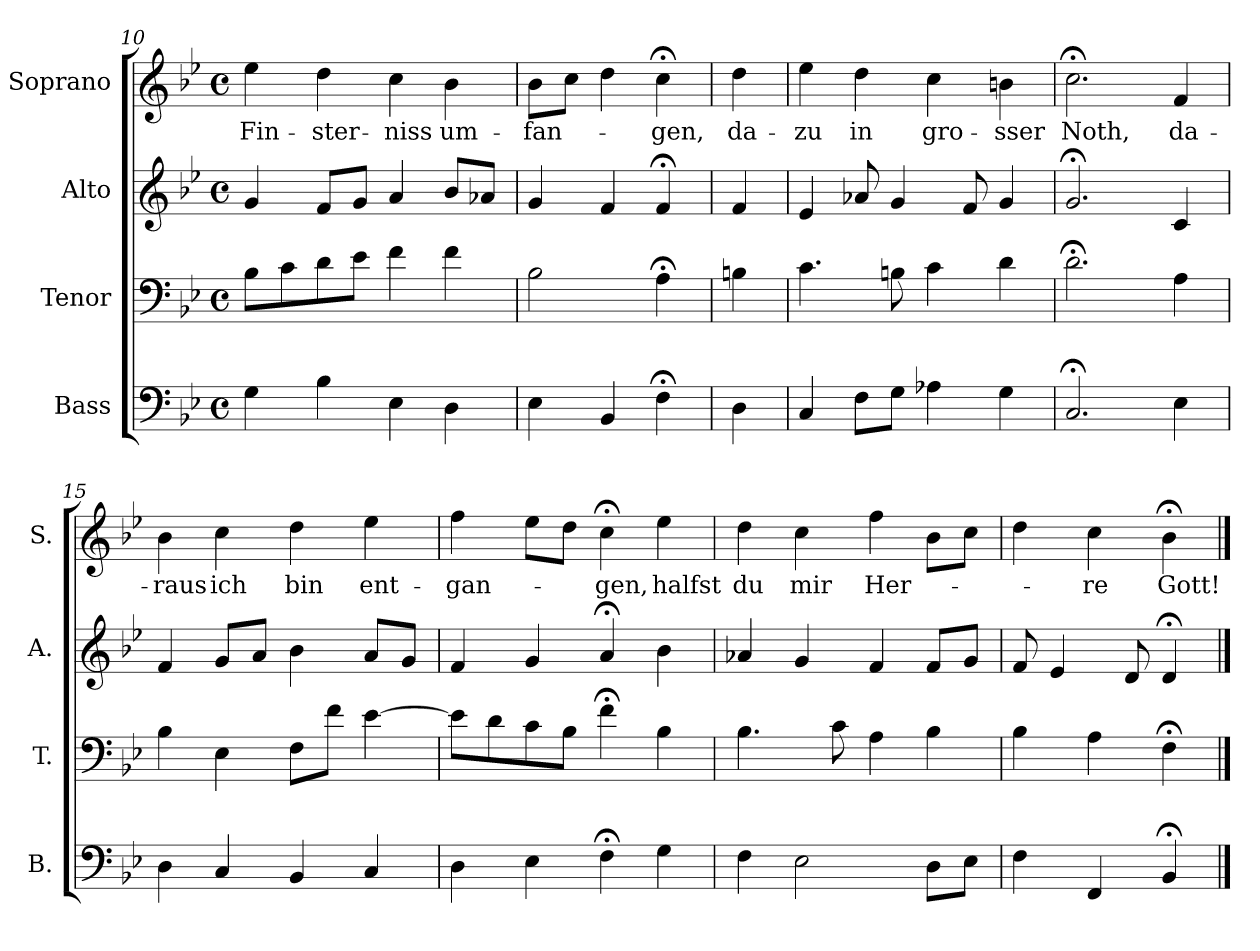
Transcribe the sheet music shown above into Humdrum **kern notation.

**kern	**kern	**kern	**kern	**text
*part4	*part3	*part2	*part1	*part1
*staff4	*staff3	*staff2	*staff1	*staff1
*I"Bass	*I"Tenor	*I"Alto	*I"Soprano	*
*I'B.	*I'T.	*I'A.	*I'S.	*
*clefF4	*clefF4	*clefG2	*clefG2	*
*k[b-e-]	*k[b-e-]	*k[b-e-]	*k[b-e-]	*
*B-:	*B-:	*B-:	*B-:	*
*M4/4	*M4/4	*M4/4	*M4/4	*
*met(c)	*met(c)	*met(c)	*met(c)	*
=10	=10	=10	=10	=10
!	!	!	!	!LO:LY:b
4G\	8B-\L	4g/	4ee-\	Fin-
.	8c\	.	.	.
!	!	!	!	!LO:LY:b
4B-\	8d\	8f/L	4dd\	-ster-
.	8e-\J	8g/J	.	.
!	!	!	!	!LO:LY:b
4E-\	4f\	4a/	4cc\	-niss
!	!	!	!	!LO:LY:b
4D\	4f\	8b-/L	4b-\	um-
.	.	8a-X/J	.	.
=11	=11	=11	=11	=11
!	!	!	!	!LO:LY:b
4E-\	2B-\	4g/	8b-\L	-fan-
.	.	.	8cc\J	.
4BB-/	.	4f/	4dd\	.
!	!	!	!	!LO:LY:b
4F;<\	4A;<\	4f;</	4cc;<\	-gen,
!!LO:PB:g=z
=12	=12	=12	=12	=12
!	!	!	!	!LO:LY:b
4D\	4Bn\	4f/	4dd\	da-
=13	=13	=13	=13	=13
!	!	!	!	!LO:LY:b
4C/	4.c\	4e-/	4ee-\	-zu
!	!	!	!	!LO:LY:b
8F\L	.	8a-X/	4dd\	in
8G\J	8Bn\	4g/	.	.
!	!	!	!	!LO:LY:b
4A-X\	4c\	.	4cc\	gro-
.	.	8f/	.	.
!	!	!	!	!LO:LY:b
4G\	4d\	4g/	4bn\	-sser
=14	=14	=14	=14	=14
!	!	!	!	!LO:LY:b
2.C;</	2.d;<\	2.g;</	2.cc;<\	Noth,
!	!	!	!	!LO:LY:b
4E-\	4A\	4c/	4f/	da-
=15	=15	=15	=15	=15
!	!	!	!	!LO:LY:b
4D\	4B-\	4f/	4b-\	-raus
!	!	!	!	!LO:LY:b
4C/	4E-\	8g/L	4cc\	ich
.	.	8a/J	.	.
!	!	!	!	!LO:LY:b
4BB-/	8F\L	4b-\	4dd\	bin
.	8f\J	.	.	.
!	!	!	!	!LO:LY:b
4C/	[4e-\	8a/L	4ee-\	ent-
.	.	8g/J	.	.
=16	=16	=16	=16	=16
!	!	!	!	!LO:LY:b
4D\	8e-\L]	4f/	4ff\	-gan-
.	8d\	.	.	.
4E-\	8c\	4g/	8ee-\L	.
.	8B-\J	.	8dd\J	.
!	!	!	!	!LO:LY:b
4F;<\	4f;<\	4a;</	4cc;<\	-gen,
!	!	!	!	!LO:LY:b
4G\	4B-\	4b-\	4ee-\	halfst
=17	=17	=17	=17	=17
!	!	!	!	!LO:LY:b
4F\	4.B-\	4a-X/	4dd\	du
!	!	!	!	!LO:LY:b
2E-\	.	4g/	4cc\	mir
.	8c\	.	.	.
!	!	!	!	!LO:LY:b
.	4A\	4f/	4ff\	Her-
8D\L	4B-\	8f/L	8b-\L	.
8E-\J	.	8g/J	8cc\J	.
!!LO:LB:g=z
=18	=18	=18	=18	=18
4F\	4B-\	8f/	4dd\	.
.	.	4e-/	.	.
!	!	!	!	!LO:LY:b
4FF/	4A\	.	4cc\	-re
.	.	8d/	.	.
!	!	!	!	!LO:LY:b
4BB-;</	4F;<\	4d;</	4b-;<\	Gott!
==	==	==	==	==
*-	*-	*-	*-	*-
